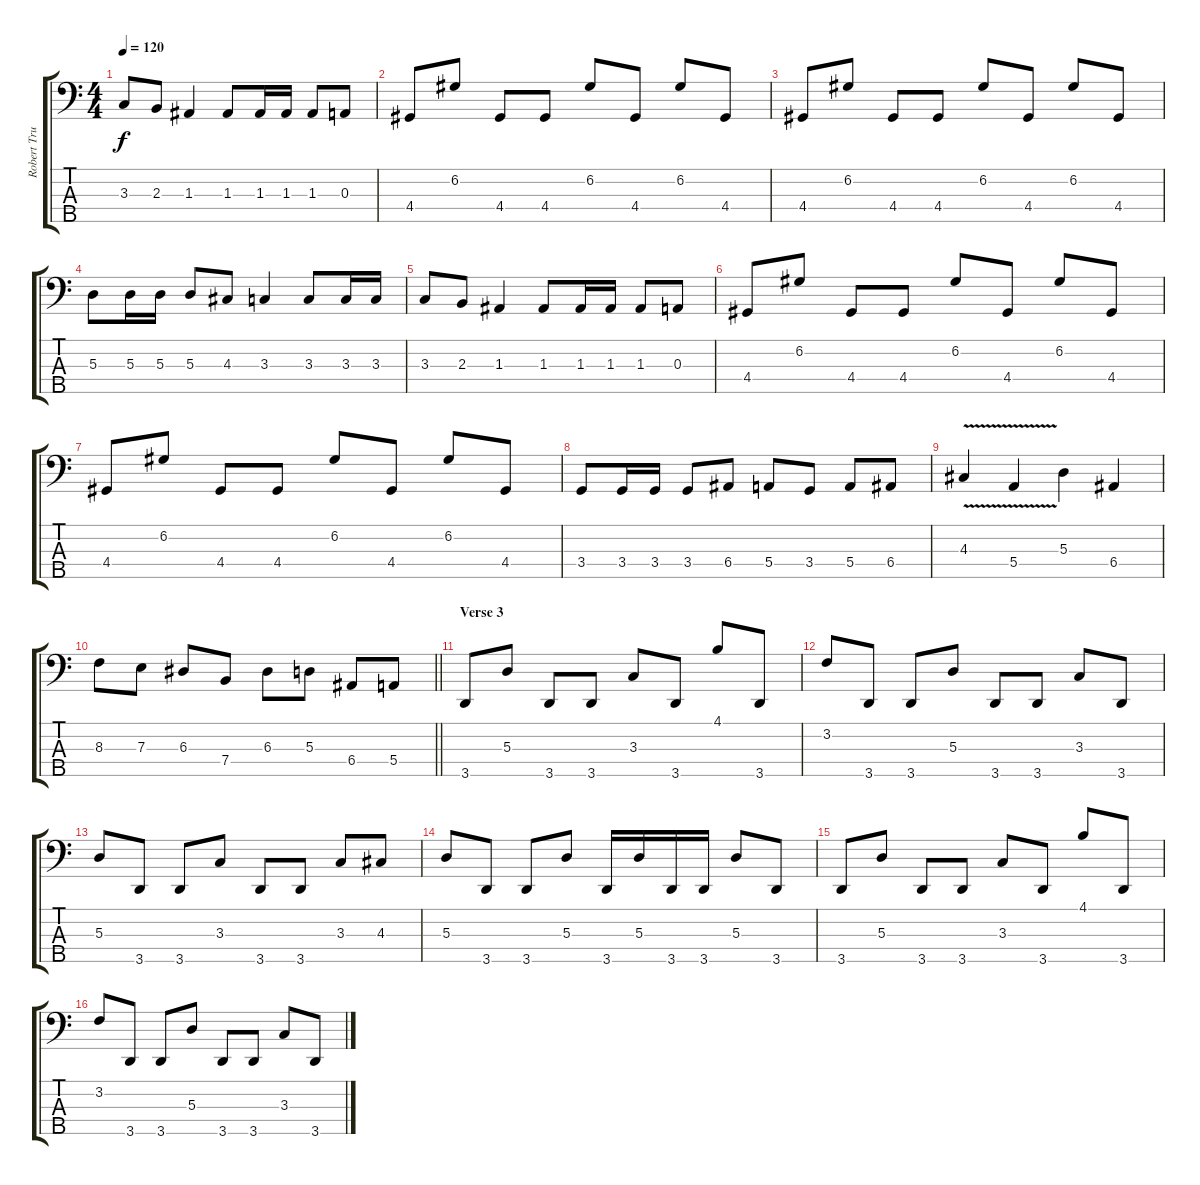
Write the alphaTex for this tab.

\track ("Robert Trujillo" "Robert Tru") {instrument slapbass1}
\staff {score tabs}
\tuning (G2 D2 A1 E1 B0) {hide}
\ts (4 4)
\tempo 120
\clef f4
\ks c
3.3.8{dy f} 2.3.8 1.3.4 1.3.8 1.3.16 1.3.16 1.3.8 0.3.8 |
4.4.8 6.2.8 4.4.8 4.4.8 6.2.8 4.4.8 6.2.8 4.4.8 |
4.4.8 6.2.8 4.4.8 4.4.8 6.2.8 4.4.8 6.2.8 4.4.8 |
5.3.8 5.3.16 5.3.16 5.3.8 4.3.8 3.3.4 3.3.8 3.3.16 3.3.16 |
3.3.8 2.3.8 1.3.4 1.3.8 1.3.16 1.3.16 1.3.8 0.3.8 |
4.4.8 6.2.8 4.4.8 4.4.8 6.2.8 4.4.8 6.2.8 4.4.8 |
4.4.8 6.2.8 4.4.8 4.4.8 6.2.8 4.4.8 6.2.8 4.4.8 |
3.4.8 3.4.16 3.4.16 3.4.8 6.4.8 5.4.8 3.4.8 5.4.8 6.4.8 |
4.3{v}.4 5.4{v}.4 5.3.4 6.4.4 |
\barLineRight lightlight
8.3.8 7.3.8 6.3.8 7.4.8 6.3.8 5.3.8 6.4.8 5.4.8 |
\section ("" "Verse 3")
3.5.8 5.3.8 3.5.8 3.5.8 3.3.8 3.5.8 4.1.8 3.5.8 |
3.2.8 3.5.8 3.5.8 5.3.8 3.5.8 3.5.8 3.3.8 3.5.8 |
5.3.8 3.5.8 3.5.8 3.3.8 3.5.8 3.5.8 3.3.8 4.3.8 |
5.3.8 3.5.8 3.5.8 5.3.8 3.5.16 5.3.16 3.5.16 3.5.16 5.3.8 3.5.8 |
3.5.8 5.3.8 3.5.8 3.5.8 3.3.8 3.5.8 4.1.8 3.5.8 |
3.2.8 3.5.8 3.5.8 5.3.8 3.5.8 3.5.8 3.3.8 3.5.8
